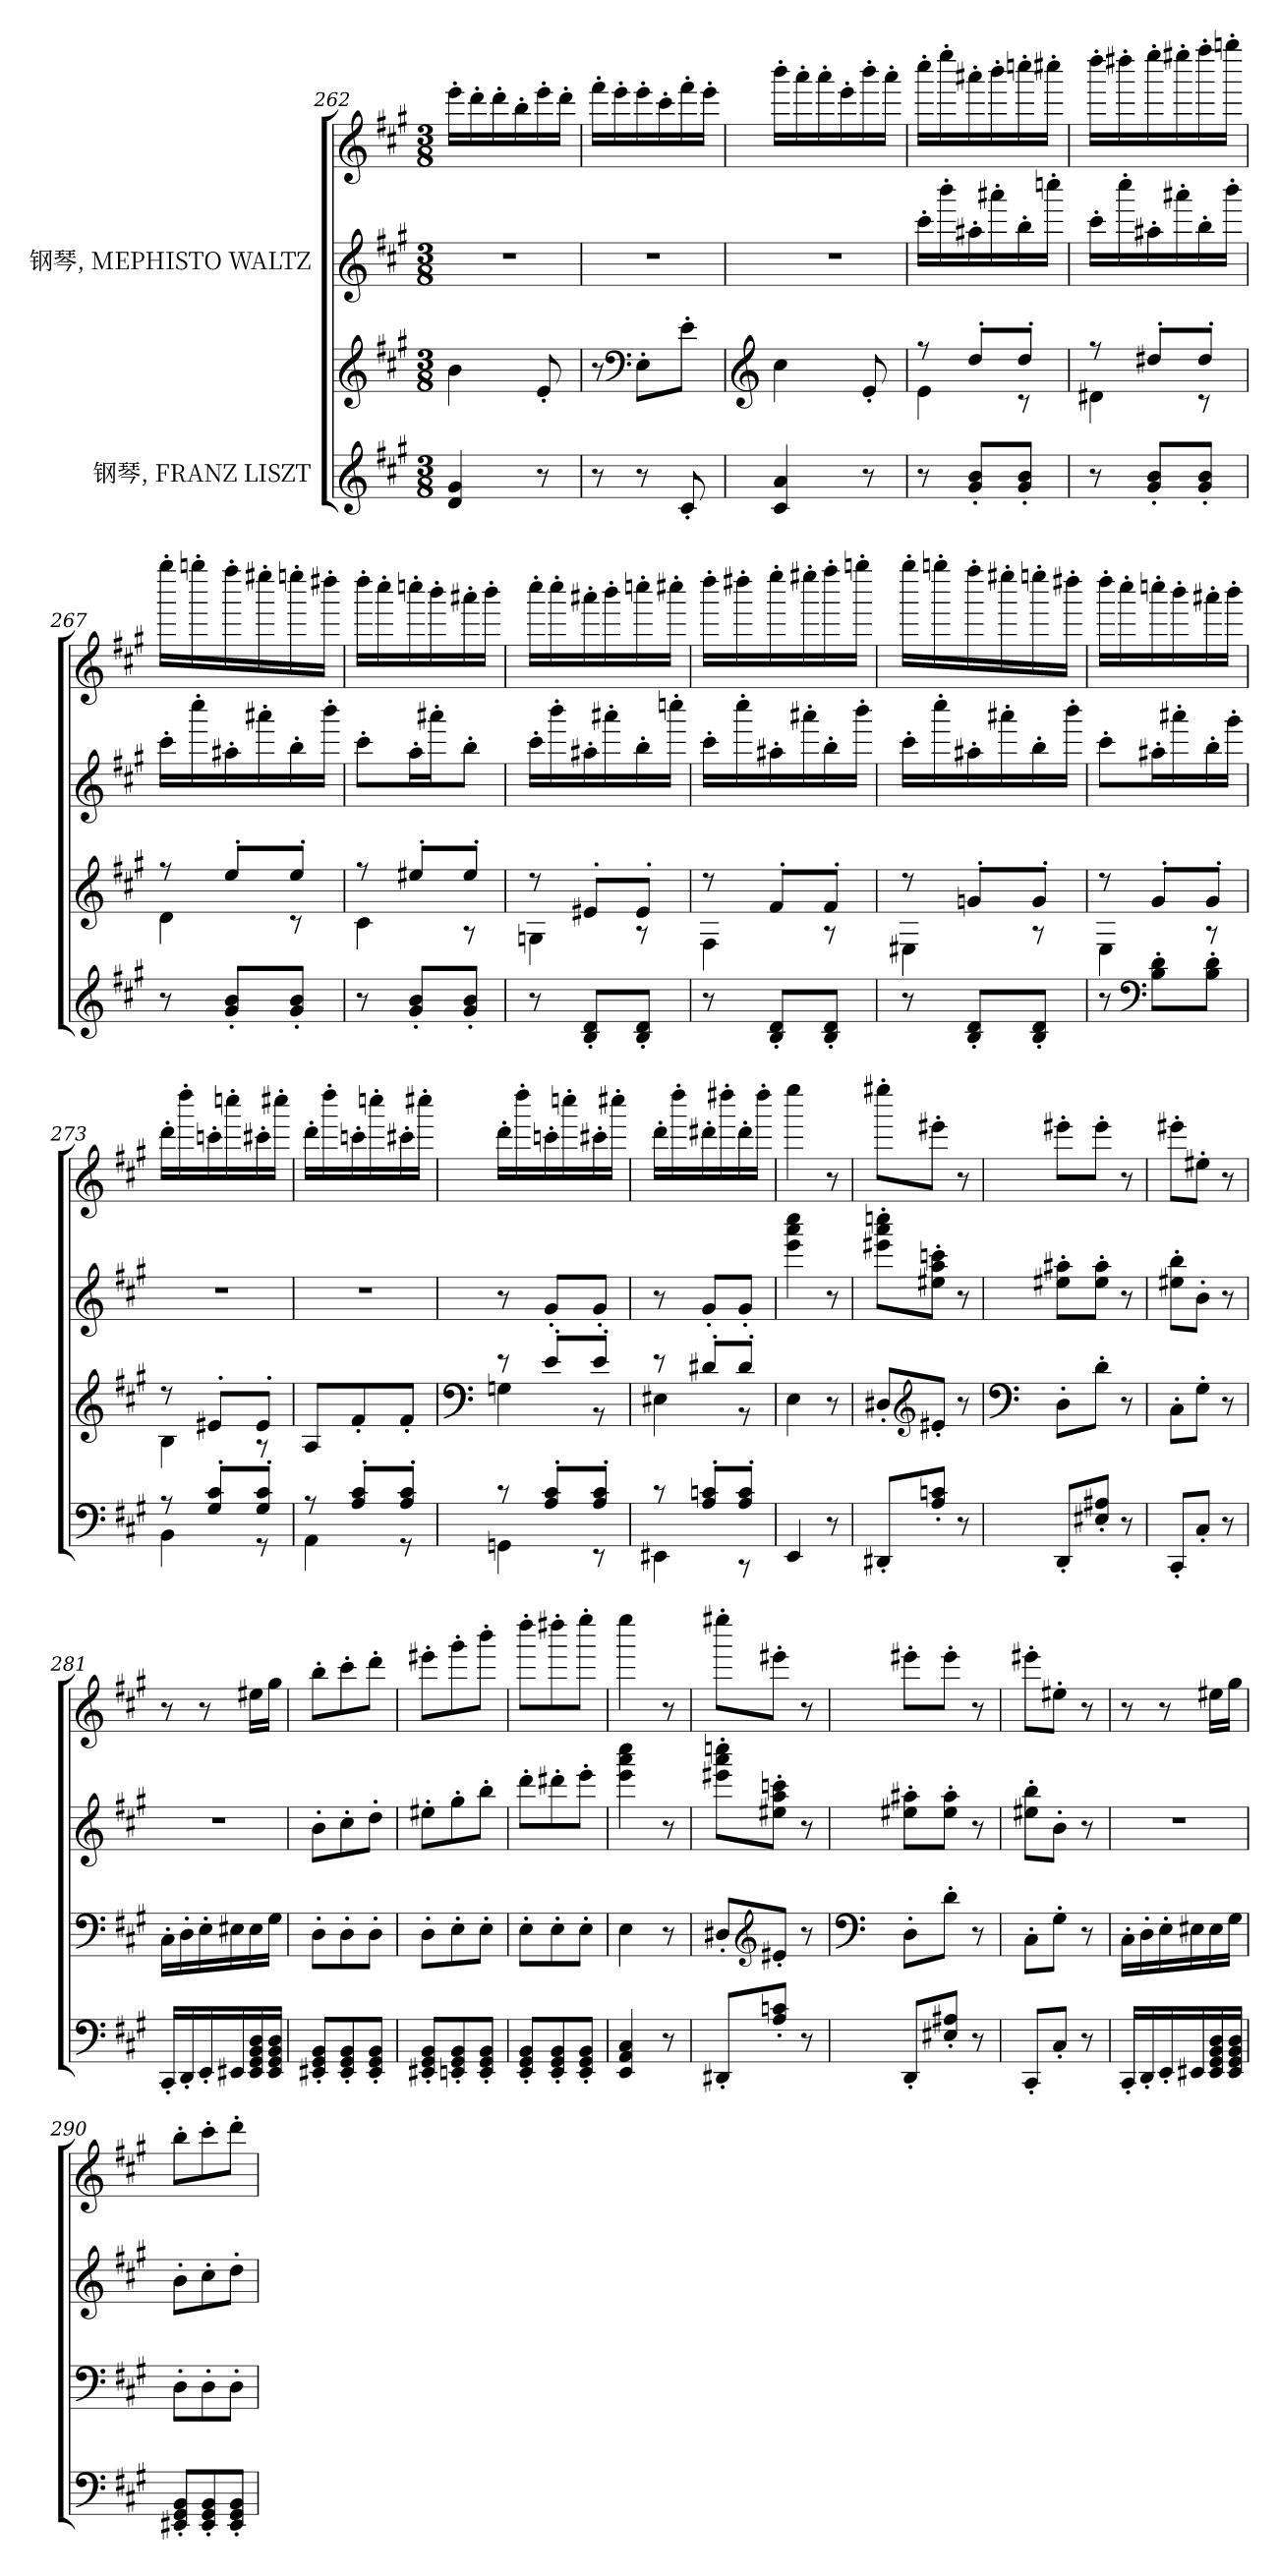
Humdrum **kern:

**kern	**kern	**kern	**kern
*part2	*part2	*part1	*part1
*staff4	*staff3	*staff2	*staff1
*I"钢琴, FRANZ LISZT	*	*I"钢琴, MEPHISTO WALTZ	*
*clefG2	*clefG2	*clefG2	*clefG2
*k[f#c#g#]	*k[f#c#g#]	*k[f#c#g#]	*k[f#c#g#]
*M3/8	*M3/8	*M3/8	*M3/8
=262	=262	=262	=262
4d/ 4g#/	4b\	4.r	16eee'\LL
.	.	.	16ddd'\
.	.	.	16ddd'\
.	.	.	16bb'\
8r	8e'/	.	16eee'\
.	.	.	16ddd'\JJ
!!LO:LB:g=z
=263	=263	=263	=263
8r	8r	4.r	16fff#'\LL
.	.	.	16eee'\
*	*clefF4	*	*
8r	8E'\L	.	16eee'\
.	.	.	16ccc#'\
8c#'/	8e'\J	.	16fff#'\
.	.	.	16eee'\JJ
=264	=264	=264	=264
*	*clefG2	*	*
4c#/ 4a/	4cc#\	4.r	16bbb'\LL
.	.	.	16aaa'\
.	.	.	16aaa'\
.	.	.	16eee'\
8r	8e'/	.	16bbb'\
.	.	.	16aaa'\JJ
=265	=265	=265	=265
*	*^	*	*
8r	8r	4e\	16ccc#'\LL	16cccc#'\LL
.	.	.	16bbb'\	16eeee'\
8g#/' 8b/'L	8dd'/L	.	16aa#X'\	16aaa#X'\
.	.	.	16aaa#X'\	16bbb'\
8g#/' 8b/'J	8dd'/J	8r	16bb'\	16ccccn'\
.	.	.	16ccccn'\JJ	16cccc#X'\JJ
=266	=266	=266	=266	=266
8r	8r	4d#X\	16ccc#'\LL	16dddd'\LL
.	.	.	16cccc#'\	16dddd#X'\
8g#/' 8b/'L	8dd#X'/L	.	16aa#X'\	16eeee'\
.	.	.	16aaa#X'\	16eeee#X'\
8g#/' 8b/'J	8dd#'/J	8r	16bb'\	16ffff#'\
.	.	.	16bbb'\JJ	16ggggn'\JJ
!!LO:PB:g=z
=267	=267	=267	=267	=267
8r	8r	4d\	16ccc#'\LL	16gggg#'\LL
.	.	.	16cccc#'\	16ggggn'\
8g#/' 8b/'L	8ee'/L	.	16aa#X'\	16ffff#'\
.	.	.	16aaa#X'\	16eeee#X'\
8g#/' 8b/'J	8ee'/J	8r	16bb'\	16eeeen'\
.	.	.	16bbb'\JJ	16dddd#X'\JJ
=268	=268	=268	=268	=268
8r	8r	4c#\	8ccc#'\L	16dddd'\LL
.	.	.	.	16cccc#'\
8g#/' 8b/'L	8ee#X'/L	.	16aa'\L	16ccccn'\
.	.	.	16aaa#X'\J	16bbb'\
8g#/' 8b/'J	8ee#'/J	8r	8bb'\J	16aaa#X'\
.	.	.	.	16bbb'\JJ
=269	=269	=269	=269	=269
8r	8r	4Gn\	16ccc#'\LL	16cccc#'\LL
.	.	.	16bbb'\	16cccc#'\
8B/' 8d/'L	8e#X'/L	.	16aa#X'\	16aaa#X'\
.	.	.	16aaa#X'\	16bbb'\
8B/' 8d/'J	8e#'/J	8r	16bb'\	16ccccn'\
.	.	.	16ccccn'\JJ	16cccc#X'\JJ
!!LO:LB:g=z
=270	=270	=270	=270	=270
8r	8r	4F#\	16ccc#'\LL	16dddd'\LL
.	.	.	16cccc#'\	16dddd#X'\
8B/' 8d/'L	8f#'/L	.	16aa#X'\	16eeee'\
.	.	.	16aaa#X'\	16eeee#X'\
8B/' 8d/'J	8f#'/J	8r	16bb'\	16ffff#'\
.	.	.	16bbb'\JJ	16ggggn'\JJ
=271	=271	=271	=271	=271
8r	8r	4E#X\	16ccc#'\LL	16gggg#'\LL
.	.	.	16cccc#'\	16ggggn'\
8B/' 8d/'L	8gn'/L	.	16aa#X'\	16ffff#'\
.	.	.	16aaa#X'\	16eeee#X'\
8B/' 8d/'J	8g'/J	8r	16bb'\	16eeeen'\
.	.	.	16bbb'\JJ	16dddd#X'\JJ
=272	=272	=272	=272	=272
8r	8r	4E\	8ccc#'\L	16dddd'\LL
.	.	.	.	16cccc#'\
*clefF4	*	*	*	*
8B\' 8d\'L	8g#'/L	.	16aa#X'\L	16ccccn'\
.	.	.	16aaa#X'\	16bbb'\
8B\' 8d\'J	8g#'/J	8r	16bb'\	16aaa#X'\
.	.	.	16ggg#'\JJ	16bbb'\JJ
!!LO:LB:g=z
=273	=273	=273	=273	=273
*^	*	*	*	*
8r	4BB\	8r	4B\	4.r	16ddd'\LL
.	.	.	.	.	16dddd'\
8G#/' 8c#/'L	.	8e#X'/L	.	.	16cccn'\
.	.	.	.	.	16ccccn'\
8G#/' 8c#/'J	8r	8e#'/J	8r	.	16ccc#X'\
.	.	.	.	.	16cccc#X'\JJ
*	*	*v	*v	*	*
=274	=274	=274	=274	=274
8r	4AA\	8A/L	4.r	16ddd'\LL
.	.	.	.	16dddd'\
8A/' 8c#/'L	.	8f#'/	.	16cccn'\
.	.	.	.	16ccccn'\
8A/' 8c#/'J	8r	8f#'/J	.	16ccc#X'\
.	.	.	.	16cccc#X'\JJ
=275	=275	=275	=275	=275
*	*	*clefF4	*	*
*	*	*^	*	*
8r	4GGn\	8r	4Gn\	8r	16ddd'\LL
.	.	.	.	.	16dddd'\
8A/' 8c#/'L	.	8e'/L	.	8g#'/L	16cccn'\
.	.	.	.	.	16ccccn'\
8A/' 8c#/'J	8r	8e'/J	8r	8g#'/J	16ccc#X'\
.	.	.	.	.	16cccc#X'\JJ
!!LO:PB:g=z
=276	=276	=276	=276	=276	=276
8r	4EE#X\	8r	4E#X\	8r	16ddd'\LL
.	.	.	.	.	16dddd'\
8A/' 8cn/'L	.	8d#X'/L	.	8g#'/L	16ddd#X'\
.	.	.	.	.	16dddd#X'\
8A/' 8c/'J	8r	8d#'/J	8r	8g#'/J	16ddd#'\
.	.	.	.	.	16dddd#'\JJ
*v	*v	*	*	*	*
*	*v	*v	*	*
=277	=277	=277	=277
4EE/	4E\	4eee\ 4aaa\ 4cccc#\	4eeee\
8r	8r	8r	8r
=278	=278	=278	=278
8DD#X'/L	8D#X'/L	8eee#X\' 8aaa\' 8ccccn\'L	8eeee#X'\L
*	*clefG2	*	*
8A/' 8cn/'J	8e#X'/J	8ee#X\' 8aa\' 8cccn\'J	8eee#X'\J
8r	8r	8r	8r
=279	=279	=279	=279
*	*clefF4	*	*
8DD'/L	8D'\L	8ee#X\' 8aa#X\'L	8eee#X'\L
8E#X/' 8A#X/'J	8d'\J	8ee#\' 8aa#\'J	8eee#'\J
8r	8r	8r	8r
=280	=280	=280	=280
8CC#'/L	8C#'\L	8ee#X\' 8bb\'L	8eee#X'\L
8C#'/J	8G#'\J	8b'\J	8ee#X'\J
8r	8r	8r	8r
!!LO:LB:g=z
=281	=281	=281	=281
16CC#'/LL	16C#'\LL	4.r	8r
16DD'/	16D'\	.	.
16EE'/	16E'\	.	8r
16EE#X/	16E#X\	.	.
16EE#/ 16GG#/ 16BB/ 16D/	16E#\	.	16ee#X\LL
16EE#/ 16GG#/ 16BB/ 16D/JJ	16G#\JJ	.	16gg#\JJ
=282	=282	=282	=282
8EE#X/' 8GG#/' 8BB/'L	8D'\L	8b'\L	8bb'\L
8EE#/' 8GG#/' 8BB/'	8D'\	8cc#'\	8ccc#'\
8EE#/' 8GG#/' 8BB/'J	8D'\J	8dd'\J	8ddd'\J
=283	=283	=283	=283
8EE#X/' 8GG#/' 8BB/'L	8D'\L	8ee#X'\L	8eee#X'\L
8EEn/' 8GG#/' 8BB/'	8E'\	8gg#'\	8ggg#'\
8EE/' 8GG#/' 8BB/'J	8E'\J	8bb'\J	8bbb'\J
=284	=284	=284	=284
8EE/' 8GG#/' 8BB/'L	8E'\L	8ddd'\L	8dddd'\L
8EE/' 8GG#/' 8BB/'	8E'\	8ddd#X'\	8dddd#X'\
8EE/' 8GG#/' 8BB/'J	8E'\J	8eee'\J	8eeee'\J
=285	=285	=285	=285
4EE/ 4AA/ 4C#/	4E\	4eee\ 4aaa\ 4cccc#\	4eeee\
8r	8r	8r	8r
=286	=286	=286	=286
8DD#X'/L	8D#X'/L	8eee#X\' 8aaa\' 8ccccn\'L	8eeee#X'\L
*	*clefG2	*	*
8A/' 8cn/'J	8e#X'/J	8ee#X\' 8aa\' 8cccn\'J	8eee#X'\J
8r	8r	8r	8r
!!LO:LB:g=z
=287	=287	=287	=287
*	*clefF4	*	*
8DD'/L	8D'\L	8ee#X\' 8aa#X\'L	8eee#X'\L
8E#X/' 8A#X/'J	8d'\J	8ee#\' 8aa#\'J	8eee#'\J
8r	8r	8r	8r
=288	=288	=288	=288
8CC#'/L	8C#'\L	8ee#X\' 8bb\'L	8eee#X'\L
8C#'/J	8G#'\J	8b'\J	8ee#X'\J
8r	8r	8r	8r
=289	=289	=289	=289
16CC#'/LL	16C#'\LL	4.r	8r
16DD'/	16D'\	.	.
16EE'/	16E'\	.	8r
16EE#X/	16E#X\	.	.
16EE#/ 16GG#/ 16BB/ 16D/	16E#\	.	16ee#X\LL
16EE#/ 16GG#/ 16BB/ 16D/JJ	16G#\JJ	.	16gg#\JJ
=290	=290	=290	=290
8EE#X/' 8GG#/' 8BB/'L	8D'\L	8b'\L	8bb'\L
8EE#/' 8GG#/' 8BB/'	8D'\	8cc#'\	8ccc#'\
8EE#/' 8GG#/' 8BB/'J	8D'\J	8dd'\J	8ddd'\J
=	=	=	=
*-	*-	*-	*-
